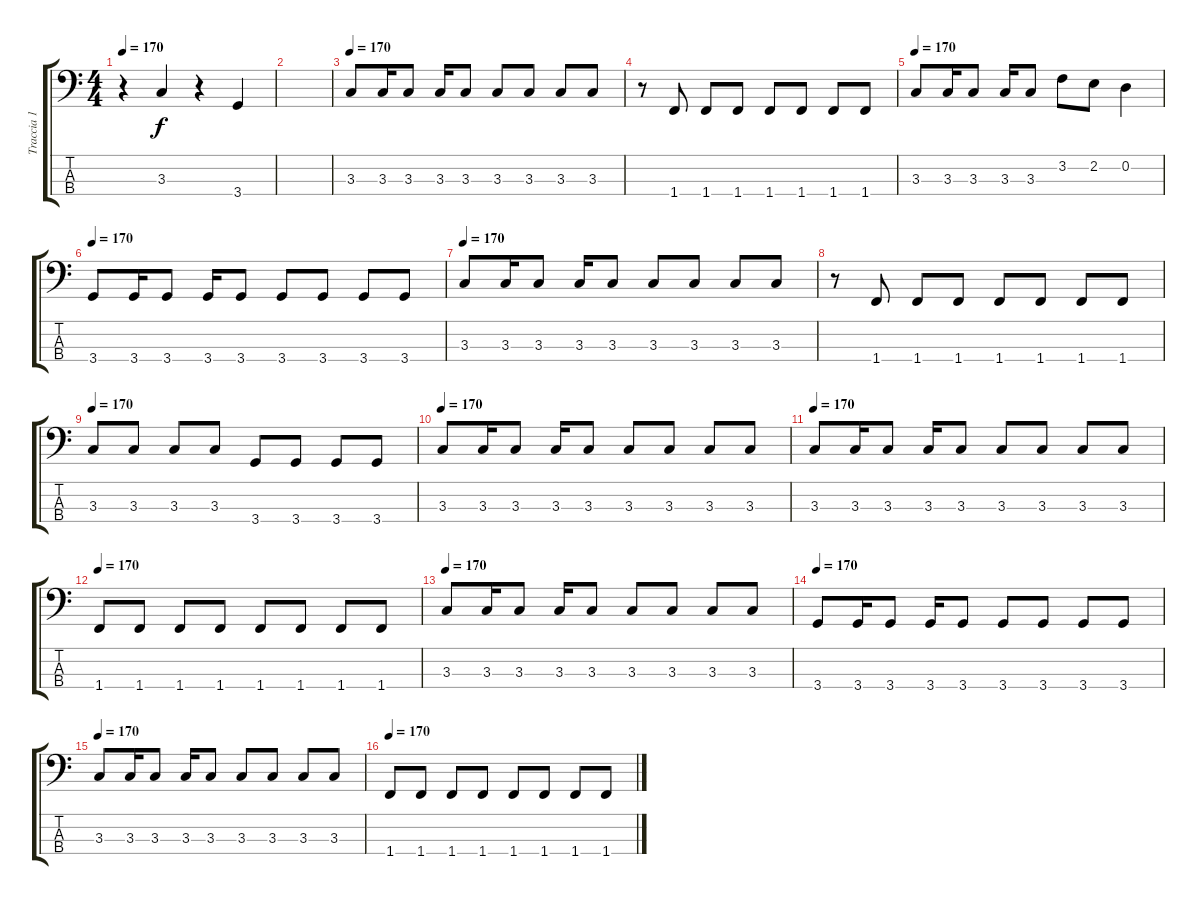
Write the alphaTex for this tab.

\track ("Traccia 1" "Traccia 1") {instrument electricbasspick}
\staff {score tabs}
\tuning (G2 D2 A1 E1) {hide}
\ts (4 4)
\tempo 170
\clef f4
\ks c
r.4{dy f} 3.3.4 r.4 3.4.4 |
|
\tempo 170
3.3.8 3.3.16 3.3.8 3.3.16 3.3.8 3.3.8 3.3.8 3.3.8 3.3.8 |
r.8 1.4.8 1.4.8 1.4.8 1.4.8 1.4.8 1.4.8 1.4.8 |
\tempo 170
3.3.8 3.3.16 3.3.8 3.3.16 3.3.8 3.2.8 2.2.8 0.2.4 |
\tempo 170
3.4.8 3.4.16 3.4.8 3.4.16 3.4.8 3.4.8 3.4.8 3.4.8 3.4.8 |
\tempo 170
3.3.8 3.3.16 3.3.8 3.3.16 3.3.8 3.3.8 3.3.8 3.3.8 3.3.8 |
r.8 1.4.8 1.4.8 1.4.8 1.4.8 1.4.8 1.4.8 1.4.8 |
\tempo 170
3.3.8 3.3.8 3.3.8 3.3.8 3.4.8 3.4.8 3.4.8 3.4.8 |
\tempo 170
3.3.8 3.3.16 3.3.8 3.3.16 3.3.8 3.3.8 3.3.8 3.3.8 3.3.8 |
\tempo 170
3.3.8 3.3.16 3.3.8 3.3.16 3.3.8 3.3.8 3.3.8 3.3.8 3.3.8 |
\tempo 170
1.4.8 1.4.8 1.4.8 1.4.8 1.4.8 1.4.8 1.4.8 1.4.8 |
\tempo 170
3.3.8 3.3.16 3.3.8 3.3.16 3.3.8 3.3.8 3.3.8 3.3.8 3.3.8 |
\tempo 170
3.4.8 3.4.16 3.4.8 3.4.16 3.4.8 3.4.8 3.4.8 3.4.8 3.4.8 |
\tempo 170
3.3.8 3.3.16 3.3.8 3.3.16 3.3.8 3.3.8 3.3.8 3.3.8 3.3.8 |
\tempo 170
1.4.8 1.4.8 1.4.8 1.4.8 1.4.8 1.4.8 1.4.8 1.4.8
